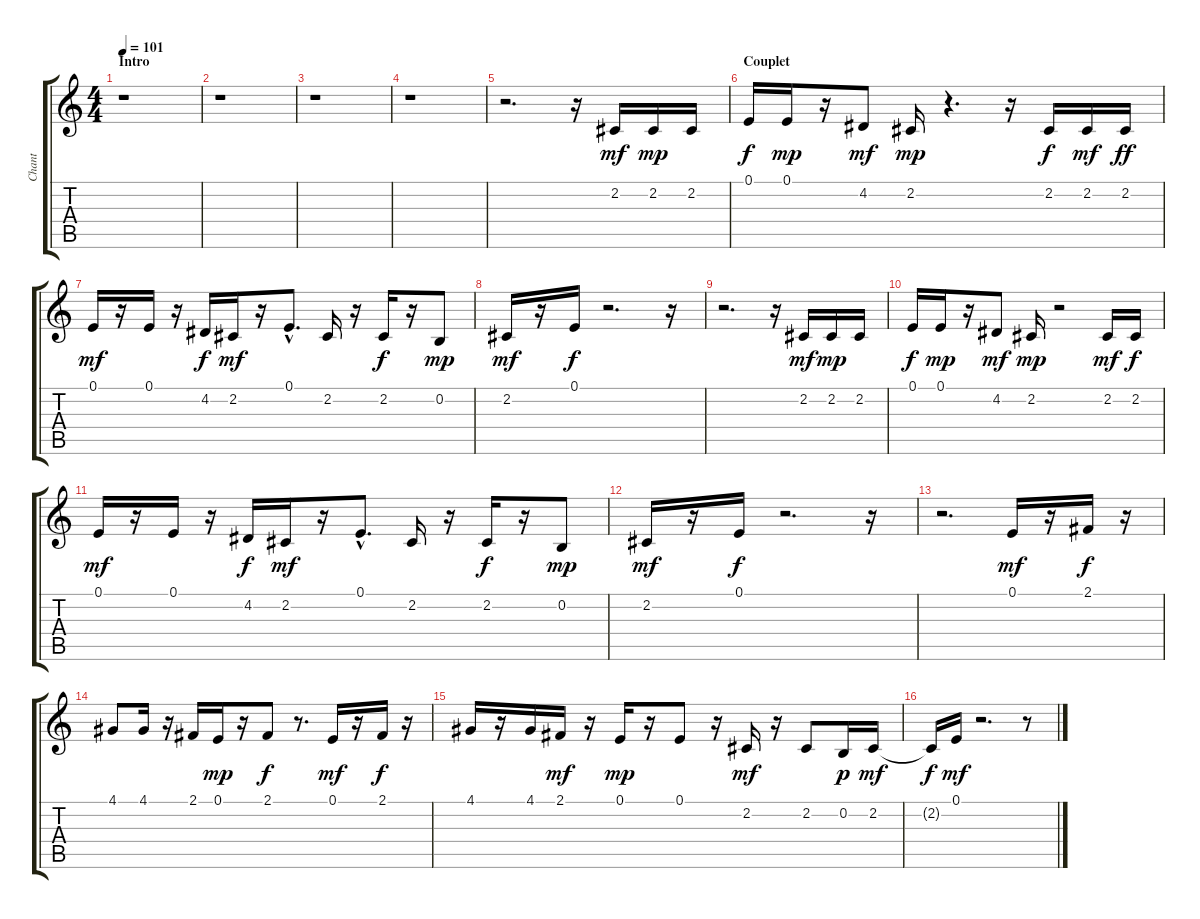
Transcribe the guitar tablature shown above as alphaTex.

\track ("Chant" "Chant") {instrument lead3calliope}
\staff {score tabs}
\tuning (E4 B3 G3 D3 A2 E2) {hide}
\ts (4 4)
\section ("" "Intro")
\tempo 101
\clef g2
\ks c
r.1{dy mf instrument lead3calliope} |
r.1 |
r.1 |
r.1 |
r.2{d} r.16 2.2.16 2.2.16{dy mp} 2.2.16 |
\section ("" "Couplet")
0.1.16{dy f} 0.1.16{dy mp} r.16 4.2.8{dy mf} 2.2.16{dy mp} r.4{d} r.16 2.2.16{dy f} 2.2.16{dy mf} 2.2.16{dy ff} |
0.1.16{dy mf} r.16 0.1.16 r.16 4.2.16{dy f} 2.2.16{dy mf} r.16 0.1{hac}.8{d} 2.2.16 r.16 2.2.16{dy f} r.16 0.2.8{dy mp} |
2.2.16{dy mf} r.16 0.1.16{dy f} r.2{d} r.16 |
r.2{d} r.16 2.2.16{dy mf} 2.2.16{dy mp} 2.2.16 |
0.1.16{dy f} 0.1.16{dy mp} r.16 4.2.8{dy mf} 2.2.16{dy mp} r.2 2.2.16{dy mf} 2.2.16{dy f} |
0.1.16{dy mf} r.16 0.1.16 r.16 4.2.16{dy f} 2.2.16{dy mf} r.16 0.1{hac}.8{d} 2.2.16 r.16 2.2.16{dy f} r.16 0.2.8{dy mp} |
2.2.16{dy mf} r.16 0.1.16{dy f} r.2{d} r.16 |
r.2{d} 0.1.16{dy mf} r.16 2.1.16{dy f} r.16 |
4.1.8 4.1.16 r.16 2.1.16 0.1.16{dy mp} r.16 2.1.8{dy f} r.8{d} 0.1.16{dy mf} r.16 2.1.16{dy f} r.16 |
4.1.16 r.16 4.1.16 2.1.16{dy mf} r.16 0.1.16{dy mp} r.16 0.1.8 r.16 2.2.16{dy mf} r.16 2.2.8 0.2.16{dy p} 2.2.16{dy mf} |
2.2{t}.16{dy f} 0.1.16{dy mf} r.2{d} r.8
